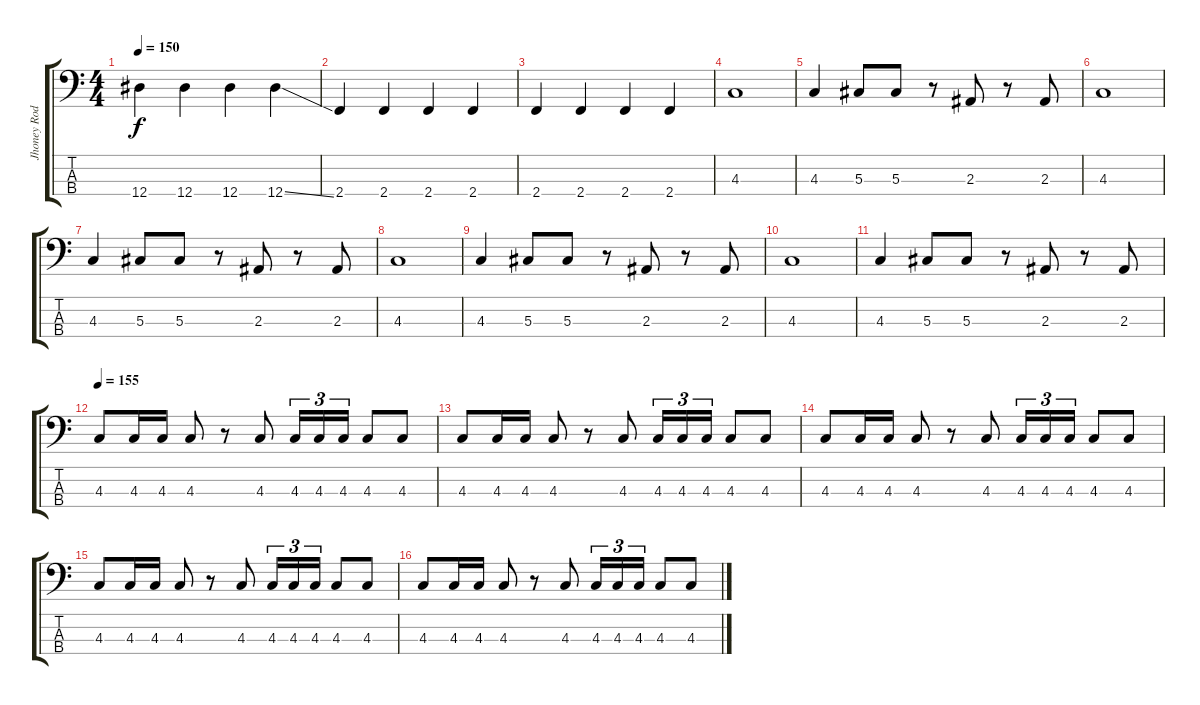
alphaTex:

\track ("Jhoney Rod" "Jhoney Rod") {instrument electricbassfinger}
\staff {score tabs}
\tuning (Gb2 Db2 Ab1 Eb1) {hide}
\ts (4 4)
\tempo 150
\clef f4
\ks c
12.4.4{dy f} 12.4.4 12.4.4 12.4{ss}.4 |
2.4.4 2.4.4 2.4.4 2.4.4 |
2.4.4 2.4.4 2.4.4 2.4.4 |
4.3.1 |
4.3.4 5.3.8 5.3.8 r.8 2.3.8 r.8 2.3.8 |
4.3.1 |
4.3.4 5.3.8 5.3.8 r.8 2.3.8 r.8 2.3.8 |
4.3.1 |
4.3.4 5.3.8 5.3.8 r.8 2.3.8 r.8 2.3.8 |
4.3.1 |
4.3.4 5.3.8 5.3.8 r.8 2.3.8 r.8 2.3.8 |
\tempo 155
4.3.8 4.3.16 4.3.16 4.3.8 r.8 4.3.8 4.3.16{tu (3 2)} 4.3.16{tu (3 2)} 4.3.16{tu (3 2)} 4.3.8 4.3.8 |
4.3.8 4.3.16 4.3.16 4.3.8 r.8 4.3.8 4.3.16{tu (3 2)} 4.3.16{tu (3 2)} 4.3.16{tu (3 2)} 4.3.8 4.3.8 |
4.3.8 4.3.16 4.3.16 4.3.8 r.8 4.3.8 4.3.16{tu (3 2)} 4.3.16{tu (3 2)} 4.3.16{tu (3 2)} 4.3.8 4.3.8 |
4.3.8 4.3.16 4.3.16 4.3.8 r.8 4.3.8 4.3.16{tu (3 2)} 4.3.16{tu (3 2)} 4.3.16{tu (3 2)} 4.3.8 4.3.8 |
4.3.8 4.3.16 4.3.16 4.3.8 r.8 4.3.8 4.3.16{tu (3 2)} 4.3.16{tu (3 2)} 4.3.16{tu (3 2)} 4.3.8 4.3.8
